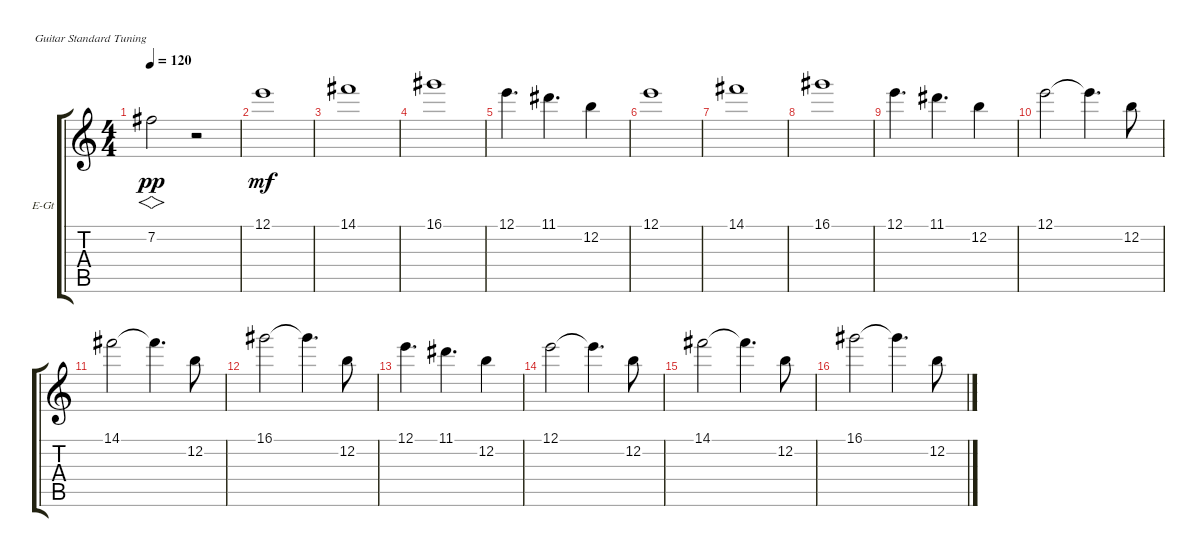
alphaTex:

\defaultSystemsLayout 4
\bracketExtendMode groupsimilarinstruments
\firstSystemTrackNameOrientation horizontal
\otherSystemsTrackNameOrientation horizontal
\track ("Guitar 2" "E-Gt") {instrument electricguitarclean}
\staff {score tabs}
\tuning (E4 B3 G3 D3 A2 E2)
\ts (4 4)
\tempo 120
\clef g2
\ks c
7.2.2{vs dy pp} r.2 |
12.1.1{dy mf} |
14.1.1 |
16.1.1 |
12.1.4{d} 11.1.4{d} 12.2.4 |
12.1.1 |
14.1.1 |
16.1.1 |
12.1.4{d} 11.1.4{d} 12.2.4 |
12.1.2 12.1{t}.4{d} 12.2.8 |
14.1.2 14.1{t}.4{d} 12.2.8 |
16.1.2 16.1{t}.4{d} 12.2.8 |
12.1.4{d} 11.1.4{d} 12.2.4 |
12.1.2 12.1{t}.4{d} 12.2.8 |
14.1.2 14.1{t}.4{d} 12.2.8 |
16.1.2 16.1{t}.4{d} 12.2.8
